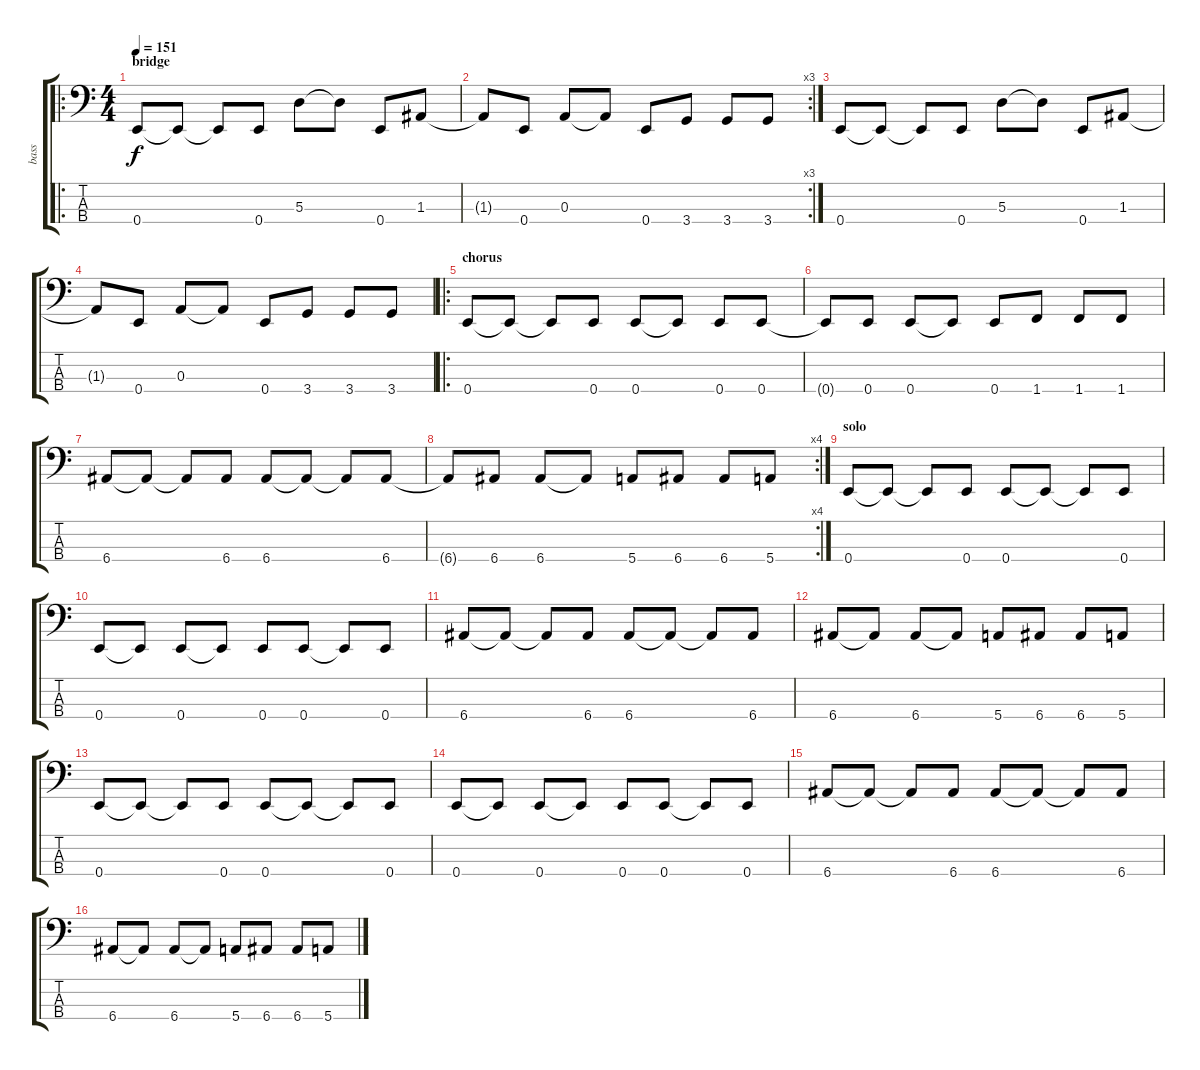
\track ("bass" "bass") {instrument electricbassfinger}
\staff {score tabs}
\tuning (G2 D2 A1 E1) {hide}
\ro
\ts (4 4)
\section ("" "bridge")
\tempo 151
\clef f4
\ks c
0.4.8{dy f} 0.4{t}.8 0.4{t}.8 0.4.8 5.3.8 5.3{t}.8 0.4.8 1.3.8 |
\rc 3
1.3{t}.8 0.4.8 0.3.8 0.3{t}.8 0.4.8 3.4.8 3.4.8 3.4.8 |
0.4.8 0.4{t}.8 0.4{t}.8 0.4.8 5.3.8 5.3{t}.8 0.4.8 1.3.8 |
1.3{t}.8 0.4.8 0.3.8 0.3{t}.8 0.4.8 3.4.8 3.4.8 3.4.8 |
\ro
\section ("" "chorus")
0.4.8 0.4{t}.8 0.4{t}.8 0.4.8 0.4.8 0.4{t}.8 0.4.8 0.4.8 |
0.4{t}.8 0.4.8 0.4.8 0.4{t}.8 0.4.8 1.4.8 1.4.8 1.4.8 |
6.4.8 6.4{t}.8 6.4{t}.8 6.4.8 6.4.8 6.4{t}.8 6.4{t}.8 6.4.8 |
\rc 4
6.4{t}.8 6.4.8 6.4.8 6.4{t}.8 5.4.8 6.4.8 6.4.8 5.4.8 |
\section ("" "solo")
0.4.8 0.4{t}.8 0.4{t}.8 0.4.8 0.4.8 0.4{t}.8 0.4{t}.8 0.4.8 |
0.4.8 0.4{t}.8 0.4.8 0.4{t}.8 0.4.8 0.4.8 0.4{t}.8 0.4.8 |
6.4.8 6.4{t}.8 6.4{t}.8 6.4.8 6.4.8 6.4{t}.8 6.4{t}.8 6.4.8 |
6.4.8 6.4{t}.8 6.4.8 6.4{t}.8 5.4.8 6.4.8 6.4.8 5.4.8 |
0.4.8 0.4{t}.8 0.4{t}.8 0.4.8 0.4.8 0.4{t}.8 0.4{t}.8 0.4.8 |
0.4.8 0.4{t}.8 0.4.8 0.4{t}.8 0.4.8 0.4.8 0.4{t}.8 0.4.8 |
6.4.8 6.4{t}.8 6.4{t}.8 6.4.8 6.4.8 6.4{t}.8 6.4{t}.8 6.4.8 |
6.4.8 6.4{t}.8 6.4.8 6.4{t}.8 5.4.8 6.4.8 6.4.8 5.4.8
